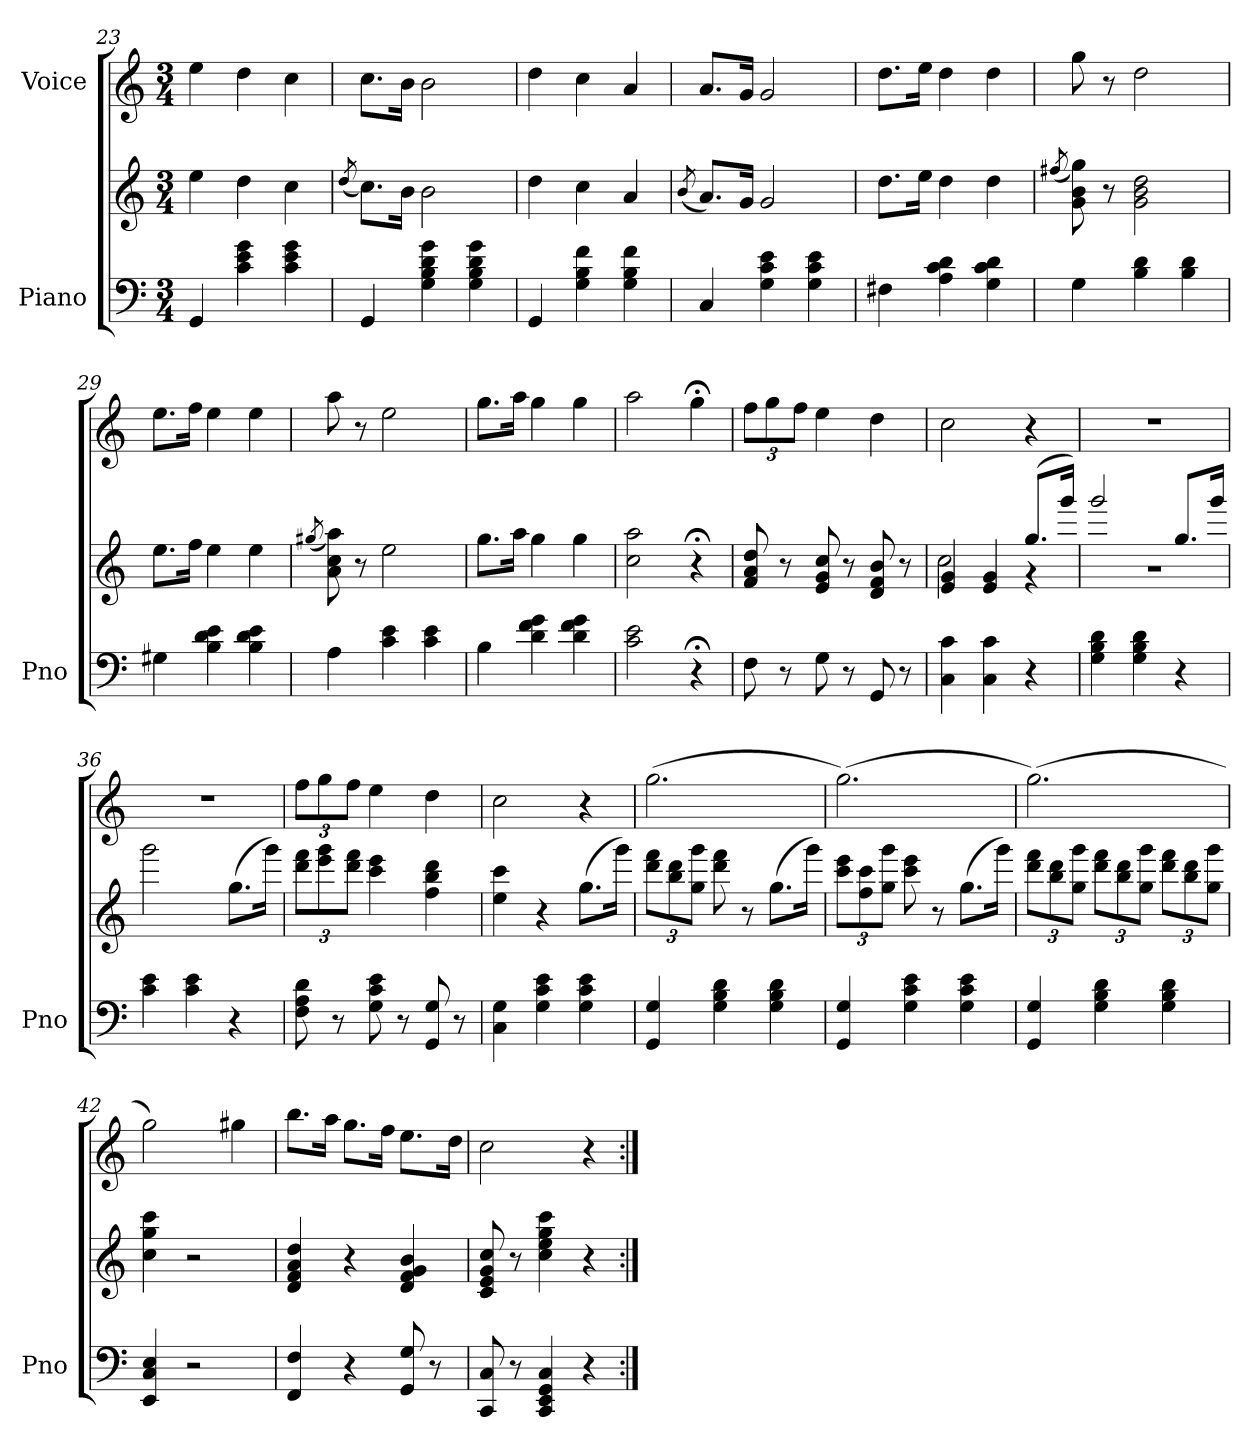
**kern	**kern	**kern
*part2	*part2	*part1
*staff3	*staff2	*staff1
*I"Piano	*	*I"Voice
*I'Pno	*	*
*clefF4	*clefG2	*clefG2
*k[]	*k[]	*k[]
*M3/4	*M3/4	*M3/4
=23	=23	=23
4GG/	4ee\	4ee\
4c\ 4e\ 4g\	4dd\	4dd\
4c\ 4e\ 4g\	4cc\	4cc\
=24	=24	=24
.	(<8qdd/	.
4GG/	8.cc\L)	8.cc\L
.	16b\Jk	16b\Jk
4G\ 4B\ 4d\ 4g\	2b\	2b\
4G\ 4B\ 4d\ 4g\	.	.
=25	=25	=25
4GG/	4dd\	4dd\
4G\ 4B\ 4f\	4cc\	4cc\
4G\ 4B\ 4f\	4a/	4a/
=26	=26	=26
.	(<8qb/	.
4C/	8.a/L)	8.a/L
.	16g/Jk	16g/Jk
4G\ 4c\ 4e\	2g/	2g/
4G\ 4c\ 4e\	.	.
=27	=27	=27
4F#X\	8.dd\L	8.dd\L
.	16ee\Jk	16ee\Jk
4A\ 4c\ 4d\	4dd\	4dd\
4G\ 4c\ 4d\	4dd\	4dd\
=28	=28	=28
.	(<8qff#X/	.
4G\	8g\ 8b\ 8gg\)	8gg\
.	8r	8r
4B\ 4d\	2g\ 2b\ 2dd\	2dd\
4B\ 4d\	.	.
!!LO:PB:g=z
=29	=29	=29
4G#X\	8.ee\L	8.ee\L
.	16ff\Jk	16ff\Jk
4B\ 4d\ 4e\	4ee\	4ee\
4B\ 4d\ 4e\	4ee\	4ee\
=30	=30	=30
.	(<8qgg#X/	.
4A\	8a\ 8cc\ 8aa\)	8aa\
.	8r	8r
4c\ 4e\	2ee\	2ee\
4c\ 4e\	.	.
=31	=31	=31
4B\	8.gg\L	8.gg\L
.	16aa\Jk	16aa\Jk
4d\ 4f\ 4g\	4gg\	4gg\
4d\ 4f\ 4g\	4gg\	4gg\
=32	=32	=32
2c\ 2e\	2cc\ 2aa\	2aa\
4r;<	4r;<	4gg;<\
=33	=33	=33
*	*	*Xbrackettup
8F\	8f/ 8a/ 8dd/	12ff\L
.	.	12gg\
8r	8r	.
.	.	12ff\J
8G\	8e/ 8g/ 8cc/	4ee\
8r	8r	.
8GG/	8d/ 8f/ 8b/	4dd\
8r	8r	.
=34	=34	=34
*	*^	*
4C\ 4c\	4e/ 4g/	2cc\	2cc\
4C\ 4c\	4e/ 4g/	.	.
4r	(>8.gg/L	4r	4r
.	16ggg/Jk)	.	.
=35	=35	=35	=35
4G\ 4B\ 4d\	2ggg/	2.r	2.r
4G\ 4B\ 4d\	.	.	.
4r	8.gg/L	.	.
.	16ggg/Jk	.	.
*	*v	*v	*
=36	=36	=36
4c\ 4e\	2ggg\	2.r
4c\ 4e\	.	.
4r	(>8.gg\L	.
.	16ggg\Jk)	.
!!LO:LB:g=z
=37	=37	=37
*	*Xbrackettup	*
8F\ 8A\ 8d\	12ddd\ 12fff\L	12ff\L
.	12eee\ 12ggg\	12gg\
8r	.	.
.	12ddd\ 12fff\J	12ff\J
8G\ 8c\ 8e\	4ccc\ 4eee\	4ee\
8r	.	.
8GG/ 8G/	4ff\ 4bb\ 4ddd\	4dd\
8r	.	.
=38	=38	=38
4C\ 4G\	4ee\ 4ccc\	2cc\
4G\ 4c\ 4e\	4r	.
4G\ 4c\ 4e\	(>8.gg\L	4r
.	16ggg\Jk)	.
=39	=39	=39
4GG/ 4G/	12ddd\ 12fff\L	(>2.gg\
.	12bb\ 12ddd\	.
.	12gg\ 12ggg\J	.
4G\ 4B\ 4d\	8ddd\ 8fff\	.
.	8r	.
4G\ 4B\ 4d\	(>8.gg\L	.
.	16ggg\Jk)	.
=40	=40	=40
4GG/ 4G/	12ccc\ 12eee\L	(>2.gg\)
.	12ff\ 12ccc\	.
.	12gg\ 12ggg\J	.
4G\ 4c\ 4e\	8ccc\ 8eee\	.
.	8r	.
4G\ 4c\ 4e\	(>8.gg\L	.
.	16ggg\Jk)	.
=41	=41	=41
4GG/ 4G/	12ddd\ 12fff\L	(>2.gg\)
.	12bb\ 12ddd\	.
.	12gg\ 12ggg\J	.
4G\ 4B\ 4d\	12ddd\ 12fff\L	.
.	12bb\ 12ddd\	.
.	12gg\ 12ggg\J	.
4G\ 4B\ 4d\	12ddd\ 12fff\L	.
.	12bb\ 12ddd\	.
.	12gg\ 12ggg\J	.
!!LO:LB:g=z
=42	=42	=42
4EE/ 4C/ 4E/	4cc\ 4gg\ 4ccc\	2gg\)
2r	2r	.
.	.	4gg#X\
=43	=43	=43
4FF/ 4F/	4d/ 4f/ 4a/ 4dd/	8.bb\L
.	.	16aa\Jk
4r	4r	8.gg\L
.	.	16ff\Jk
8GG/ 8G/	4d/ 4f/ 4g/ 4b/	8.ee\L
8r	.	.
.	.	16dd\Jk
=44	=44	=44
8CC/ 8C/	8c/ 8e/ 8g/ 8cc/	2cc\
8r	8r	.
4CC/ 4EE/ 4GG/ 4C/	4cc\ 4ee\ 4gg\ 4ccc\	.
4r	4r	4r
=:|!	=:|!	=:|!
*-	*-	*-
